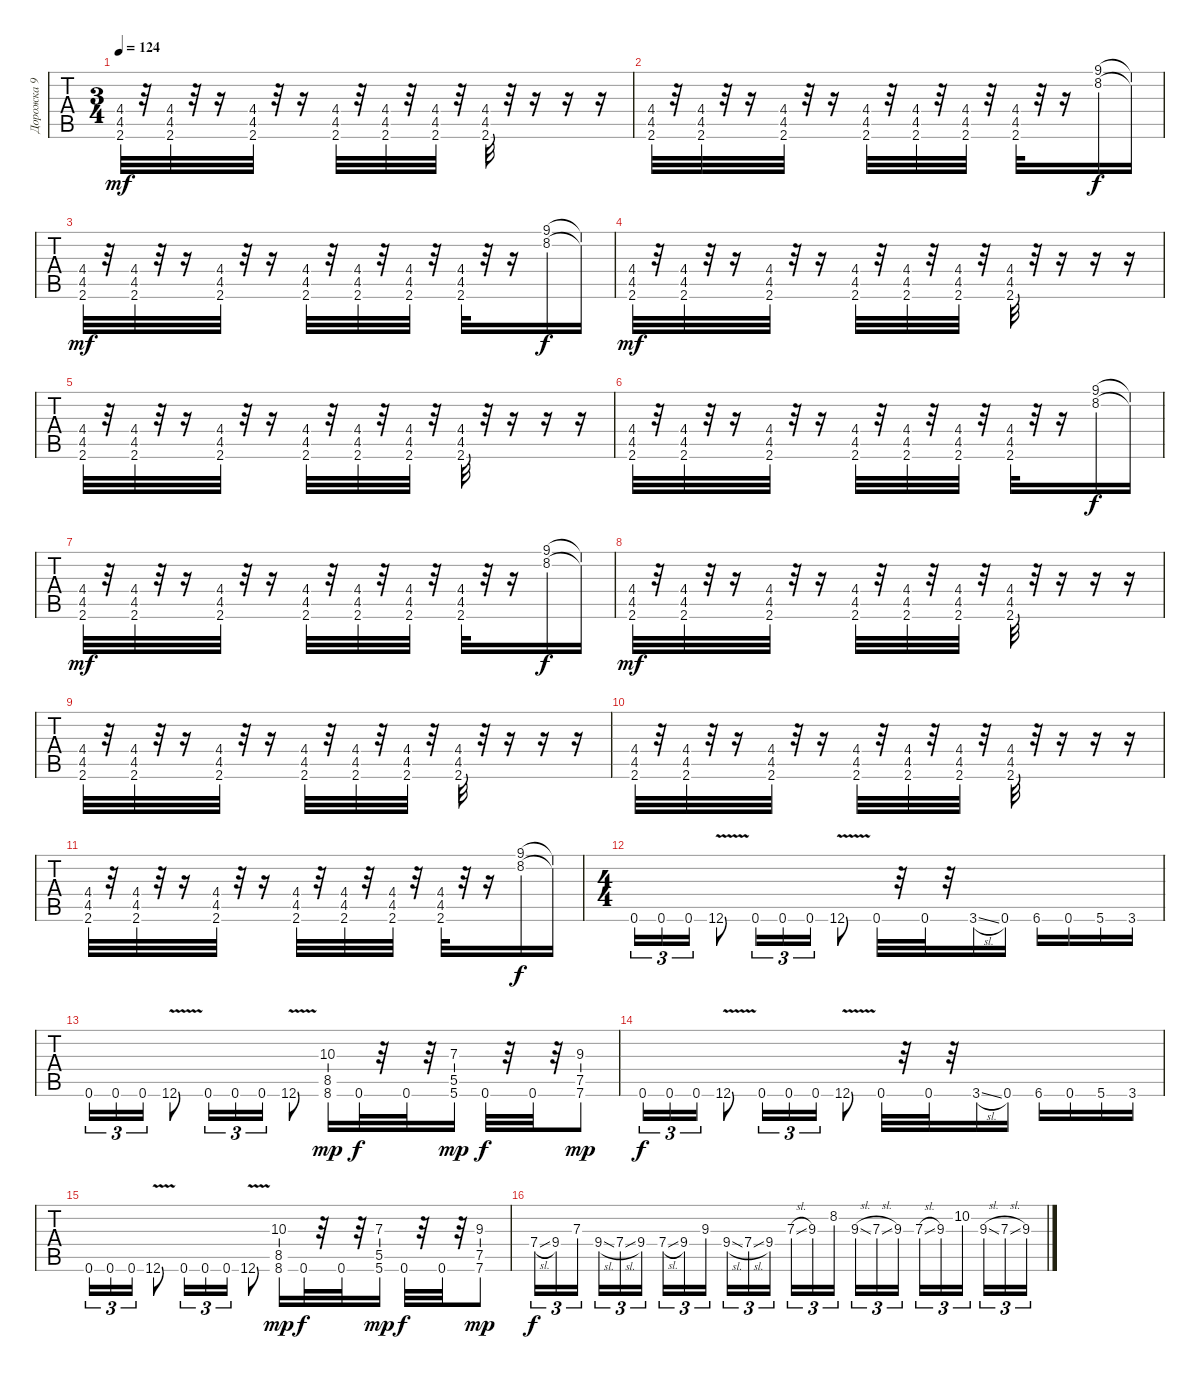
\track ("Дорожка 9" "Дорожка 9") {instrument overdrivenguitar}
\staff {tabs}
\tuning (D4 A3 F3 C3 G2 D2) {hide}
\ts (3 4)
\tempo 124
\clef g2
\ks c
(4.4 4.5 2.6).32{dy mf} r.32 (4.4 4.5 2.6).32 r.32 r.16 (4.4 4.5 2.6).32 r.32 r.16 (4.4 4.5 2.6).32 r.32 (4.4 4.5 2.6).32 r.32 (4.4 4.5 2.6).32 r.32 (4.4 4.5 2.6).32 r.32 r.16 r.16 r.16 |
(4.4 4.5 2.6).32 r.32 (4.4 4.5 2.6).32 r.32 r.16 (4.4 4.5 2.6).32 r.32 r.16 (4.4 4.5 2.6).32 r.32 (4.4 4.5 2.6).32 r.32 (4.4 4.5 2.6).32 r.32 (4.4 4.5 2.6).32 r.32 r.16 (9.1 8.2).16{dy f} (9.1{t} 8.2{t}).16 |
(4.4 4.5 2.6).32{dy mf} r.32 (4.4 4.5 2.6).32 r.32 r.16 (4.4 4.5 2.6).32 r.32 r.16 (4.4 4.5 2.6).32 r.32 (4.4 4.5 2.6).32 r.32 (4.4 4.5 2.6).32 r.32 (4.4 4.5 2.6).32 r.32 r.16 (9.1 8.2).16{dy f} (9.1{t} 8.2{t}).16 |
(4.4 4.5 2.6).32{dy mf} r.32 (4.4 4.5 2.6).32 r.32 r.16 (4.4 4.5 2.6).32 r.32 r.16 (4.4 4.5 2.6).32 r.32 (4.4 4.5 2.6).32 r.32 (4.4 4.5 2.6).32 r.32 (4.4 4.5 2.6).32 r.32 r.16 r.16 r.16 |
(4.4 4.5 2.6).32 r.32 (4.4 4.5 2.6).32 r.32 r.16 (4.4 4.5 2.6).32 r.32 r.16 (4.4 4.5 2.6).32 r.32 (4.4 4.5 2.6).32 r.32 (4.4 4.5 2.6).32 r.32 (4.4 4.5 2.6).32 r.32 r.16 r.16 r.16 |
(4.4 4.5 2.6).32 r.32 (4.4 4.5 2.6).32 r.32 r.16 (4.4 4.5 2.6).32 r.32 r.16 (4.4 4.5 2.6).32 r.32 (4.4 4.5 2.6).32 r.32 (4.4 4.5 2.6).32 r.32 (4.4 4.5 2.6).32 r.32 r.16 (9.1 8.2).16{dy f} (9.1{t} 8.2{t}).16 |
(4.4 4.5 2.6).32{dy mf} r.32 (4.4 4.5 2.6).32 r.32 r.16 (4.4 4.5 2.6).32 r.32 r.16 (4.4 4.5 2.6).32 r.32 (4.4 4.5 2.6).32 r.32 (4.4 4.5 2.6).32 r.32 (4.4 4.5 2.6).32 r.32 r.16 (9.1 8.2).16{dy f} (9.1{t} 8.2{t}).16 |
(4.4 4.5 2.6).32{dy mf} r.32 (4.4 4.5 2.6).32 r.32 r.16 (4.4 4.5 2.6).32 r.32 r.16 (4.4 4.5 2.6).32 r.32 (4.4 4.5 2.6).32 r.32 (4.4 4.5 2.6).32 r.32 (4.4 4.5 2.6).32 r.32 r.16 r.16 r.16 |
(4.4 4.5 2.6).32 r.32 (4.4 4.5 2.6).32 r.32 r.16 (4.4 4.5 2.6).32 r.32 r.16 (4.4 4.5 2.6).32 r.32 (4.4 4.5 2.6).32 r.32 (4.4 4.5 2.6).32 r.32 (4.4 4.5 2.6).32 r.32 r.16 r.16 r.16 |
(4.4 4.5 2.6).32 r.32 (4.4 4.5 2.6).32 r.32 r.16 (4.4 4.5 2.6).32 r.32 r.16 (4.4 4.5 2.6).32 r.32 (4.4 4.5 2.6).32 r.32 (4.4 4.5 2.6).32 r.32 (4.4 4.5 2.6).32 r.32 r.16 r.16 r.16 |
(4.4 4.5 2.6).32 r.32 (4.4 4.5 2.6).32 r.32 r.16 (4.4 4.5 2.6).32 r.32 r.16 (4.4 4.5 2.6).32 r.32 (4.4 4.5 2.6).32 r.32 (4.4 4.5 2.6).32 r.32 (4.4 4.5 2.6).32 r.32 r.16 (9.1 8.2).16{dy f} (9.1{t} 8.2{t}).16 |
\ts (4 4)
0.6.16{tu (3 2)} 0.6.16{tu (3 2)} 0.6.16{tu (3 2)} 12.6{v}.8 0.6.16{tu (3 2)} 0.6.16{tu (3 2)} 0.6.16{tu (3 2)} 12.6{v}.8 0.6.32 r.32 0.6.32 r.32 3.6{sl}.16 0.6.16 6.6.16 0.6.16 5.6.16 3.6.16 |
0.6.16{tu (3 2)} 0.6.16{tu (3 2)} 0.6.16{tu (3 2)} 12.6{v}.8 0.6.16{tu (3 2)} 0.6.16{tu (3 2)} 0.6.16{tu (3 2)} 12.6{v}.8 (10.3 8.5 8.6).16{dy mp} 0.6.32{dy f} r.32 0.6.32 r.32 (7.3 5.5 5.6).16{dy mp} 0.6.32{dy f} r.32 0.6.32 r.32 (9.3 7.5 7.6).8{dy mp} |
0.6.16{tu (3 2) dy f} 0.6.16{tu (3 2)} 0.6.16{tu (3 2)} 12.6{v}.8 0.6.16{tu (3 2)} 0.6.16{tu (3 2)} 0.6.16{tu (3 2)} 12.6{v}.8 0.6.32 r.32 0.6.32 r.32 3.6{sl}.16 0.6.16 6.6.16 0.6.16 5.6.16 3.6.16 |
0.6.16{tu (3 2)} 0.6.16{tu (3 2)} 0.6.16{tu (3 2)} 12.6{v}.8 0.6.16{tu (3 2)} 0.6.16{tu (3 2)} 0.6.16{tu (3 2)} 12.6{v}.8 (10.3 8.5 8.6).16{dy mp} 0.6.32{dy f} r.32 0.6.32 r.32 (7.3 5.5 5.6).16{dy mp} 0.6.32{dy f} r.32 0.6.32 r.32 (9.3 7.5 7.6).8{dy mp} |
7.4{sl}.16{tu (3 2) dy f volume 15 balance 8} 9.4.16{tu (3 2)} 7.3.16{tu (3 2) beam splitsecondary} 9.4{sl}.16{tu (3 2)} 7.4{sl}.16{tu (3 2)} 9.4.16{tu (3 2)} 7.4{sl}.16{tu (3 2)} 9.4.16{tu (3 2)} 9.3.16{tu (3 2) beam splitsecondary} 9.4{sl}.16{tu (3 2)} 7.4{sl}.16{tu (3 2)} 9.4.16{tu (3 2)} 7.3{sl}.16{tu (3 2)} 9.3.16{tu (3 2)} 8.2.16{tu (3 2) beam splitsecondary} 9.3{sl}.16{tu (3 2)} 7.3{sl}.16{tu (3 2)} 9.3.16{tu (3 2)} 7.3{sl}.16{tu (3 2)} 9.3.16{tu (3 2)} 10.2.16{tu (3 2) beam splitsecondary} 9.3{sl}.16{tu (3 2)} 7.3{sl}.16{tu (3 2)} 9.3.16{tu (3 2)}
